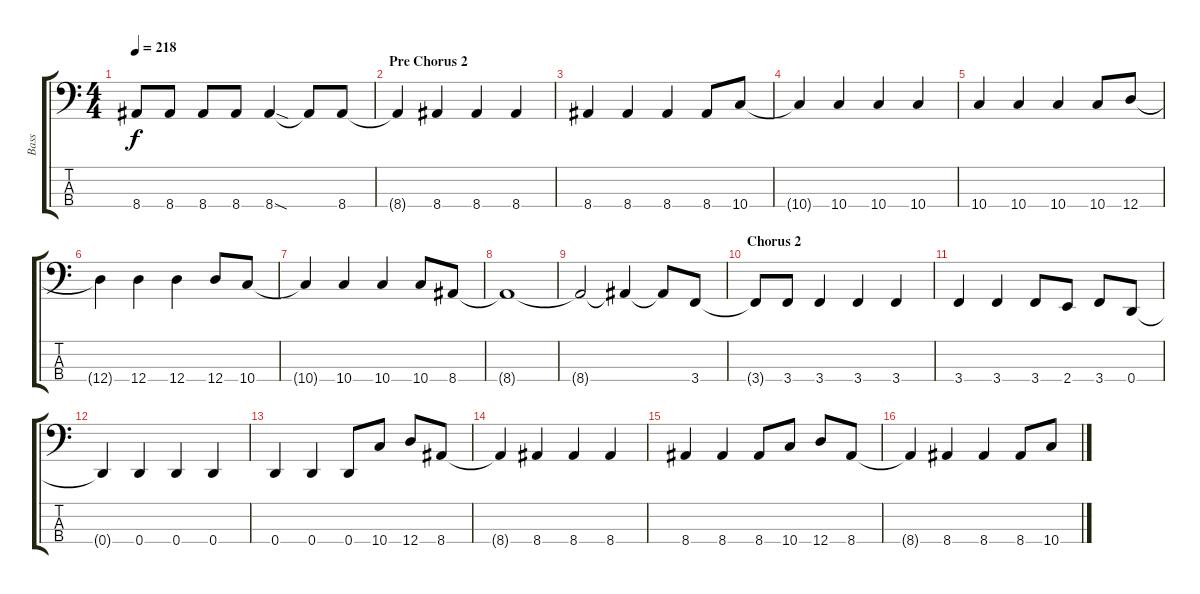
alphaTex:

\track ("Bass" "Bass") {instrument electricbasspick}
\staff {score tabs}
\tuning (G2 D2 A1 D1) {hide}
\ts (4 4)
\tempo 218
\clef f4
\ks c
8.4.8{dy f} 8.4.8 8.4.8 8.4.8 8.4{sod}.4 8.4{t}.8 8.4.8 |
\section ("" "Pre Chorus 2")
8.4{t}.4 8.4.4 8.4.4 8.4.4 |
8.4.4 8.4.4 8.4.4 8.4.8 10.4.8 |
10.4{t}.4 10.4.4 10.4.4 10.4.4 |
10.4.4 10.4.4 10.4.4 10.4.8 12.4.8 |
12.4{t}.4 12.4.4 12.4.4 12.4.8 10.4.8 |
10.4{t}.4 10.4.4 10.4.4 10.4.8 8.4.8 |
8.4{t}.1 |
8.4{t}.2 8.4{t}.4 8.4{t}.8 3.4.8 |
\section ("" "Chorus 2")
3.4{t}.8 3.4.8 3.4.4 3.4.4 3.4.4 |
3.4.4 3.4.4 3.4.8 2.4.8 3.4.8 0.4.8 |
0.4{t}.4 0.4.4 0.4.4 0.4.4 |
0.4.4 0.4.4 0.4.8 10.4.8 12.4.8 8.4.8 |
8.4{t}.4 8.4.4 8.4.4 8.4.4 |
8.4.4 8.4.4 8.4.8 10.4.8 12.4.8 8.4.8 |
8.4{t}.4 8.4.4 8.4.4 8.4.8 10.4.8
